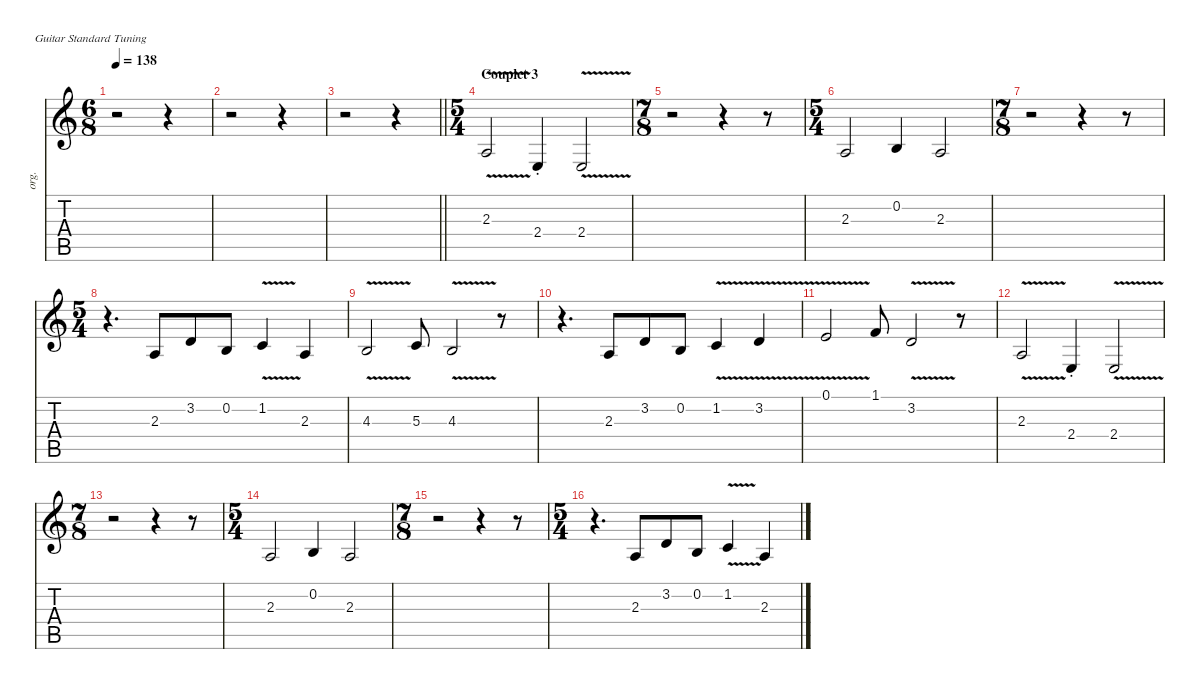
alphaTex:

\defaultSystemsLayout 4
\hideDynamics
\bracketExtendMode nobrackets
\track ("Chant" "org.") {mute instrument drawbarorgan}
\staff {score tabs}
\tuning (E4 B3 G3 D3 A2 E2)
\ts (6 8)
\tempo 138
\clef g2
\ks aminor
r.2{dy f} r.4 |
r.2 r.4 |
\barLineRight lightlight
r.2 r.4 |
\ts (5 4)
\beaming (8 6 4)
\section ("" "Couplet 3")
2.3{v}.2 2.4{st}.4 2.4{v}.2 |
\ts (7 8)
\beaming (8 3 2 2)
r.2 r.4 r.8 |
\ts (5 4)
\beaming (8 6 4)
2.3.2 0.2.4 2.3.2 |
\ts (7 8)
\beaming (8 6 4)
r.2 r.4 r.8 |
\ts (5 4)
\beaming (8 6 4)
r.4{d} 2.3.8 3.2.8 0.2.8 1.2{v}.4 2.3.4 |
4.3{v}.2 5.3.8 4.3{v}.2 r.8 |
r.4{d} 2.3.8 3.2.8 0.2.8 1.2{v}.4 3.2{v}.4 |
0.1{v}.2 1.1.8 3.2{v}.2 r.8 |
2.3{v}.2 2.4{st}.4 2.4{v}.2 |
\ts (7 8)
\beaming (8 3 2 2)
r.2 r.4 r.8 |
\ts (5 4)
\beaming (8 6 4)
2.3.2 0.2.4 2.3.2 |
\ts (7 8)
\beaming (8 6 4)
r.2 r.4 r.8 |
\ts (5 4)
\beaming (8 6 4)
r.4{d} 2.3.8 3.2.8 0.2.8 1.2{v}.4 2.3.4
